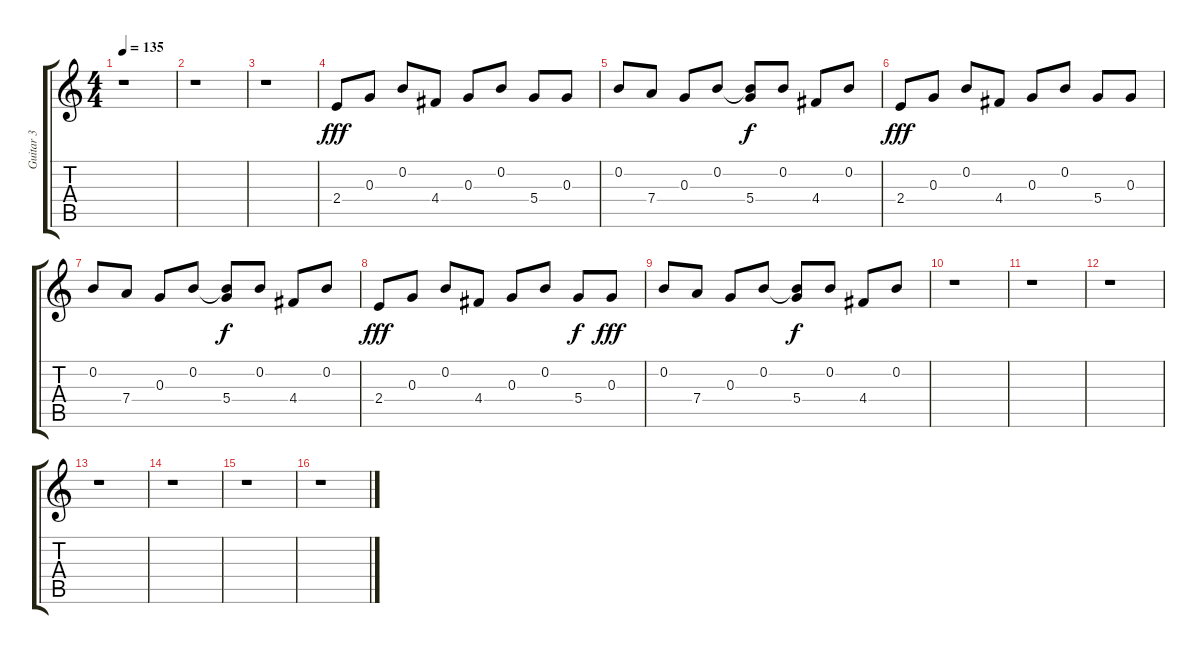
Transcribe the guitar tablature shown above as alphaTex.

\track ("Guitar 3" "Guitar 3") {instrument acousticguitarsteel}
\staff {score tabs}
\tuning (E4 B3 G3 D3 A2 E2) {hide}
\ts (4 4)
\tempo 135
\clef g2
\ks c
r.1{dy fff} |
r.1 |
r.1 |
2.4.8 0.3.8 0.2.8 4.4.8 0.3.8 0.2.8 5.4.8 0.3.8 |
0.2.8 7.4.8 0.3.8 0.2.8 (0.2{t} 5.4).8{dy f} 0.2.8 4.4.8 0.2.8 |
2.4.8{dy fff} 0.3.8 0.2.8 4.4.8 0.3.8 0.2.8 5.4.8 0.3.8 |
0.2.8 7.4.8 0.3.8 0.2.8 (0.2{t} 5.4).8{dy f} 0.2.8 4.4.8 0.2.8 |
2.4.8{dy fff} 0.3.8 0.2.8 4.4.8 0.3.8 0.2.8 5.4.8{dy f} 0.3.8{dy fff} |
0.2.8 7.4.8 0.3.8 0.2.8 (0.2{t} 5.4).8{dy f} 0.2.8 4.4.8 0.2.8 |
r.1 |
r.1 |
r.1 |
r.1 |
r.1 |
r.1 |
r.1
